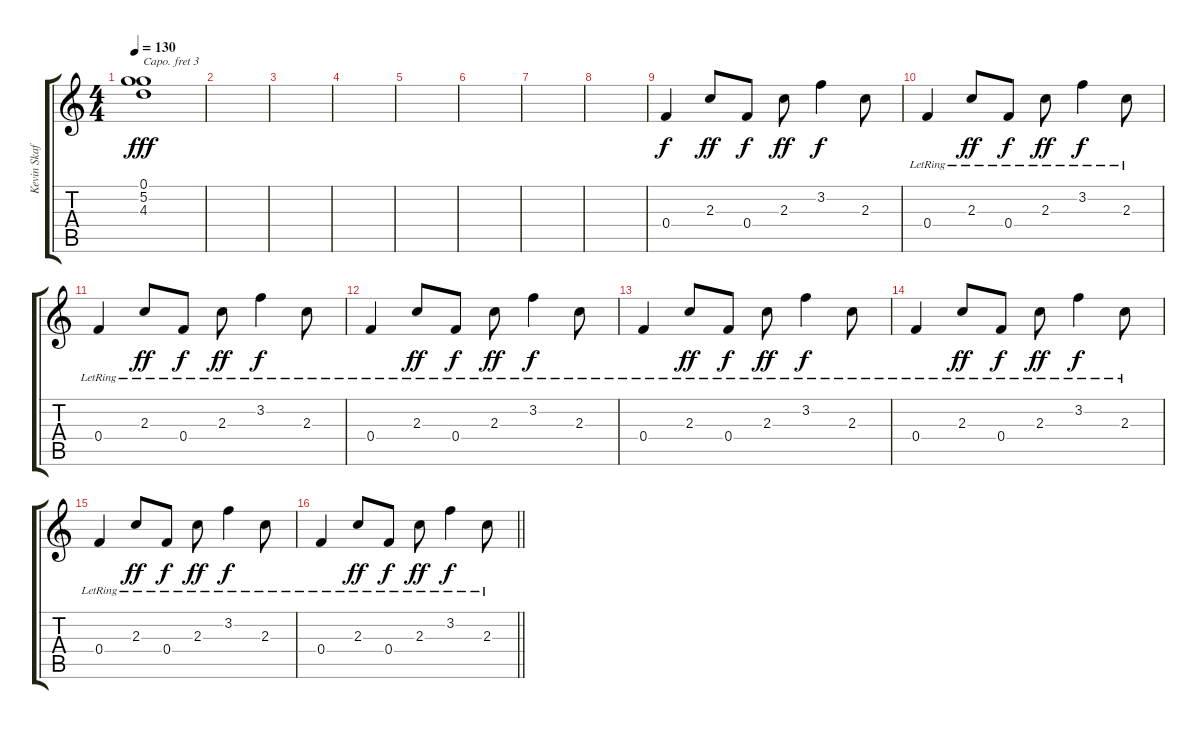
\track ("Kevin Skaff Acoustic" "Kevin Skaf") {instrument acousticguitarsteel}
\staff {score tabs}
\capo 3
\tuning (E4 B3 G3 D3 A2 E2) {hide}
\ts (4 4)
\tempo 130
\clef g2
\ks c
(0.1 5.2 4.3).1{dy fff} |
|
|
|
|
|
|
|
0.4.4{dy f} 2.3.8{dy ff} 0.4.8{dy f} 2.3.8{dy ff} 3.2.4{dy f} 2.3.8 |
0.4{lr}.4 2.3{lr}.8{dy ff} 0.4{lr}.8{dy f} 2.3{lr}.8{dy ff} 3.2{lr}.4{dy f} 2.3{lr}.8 |
0.4{lr}.4 2.3{lr}.8{dy ff} 0.4{lr}.8{dy f} 2.3{lr}.8{dy ff} 3.2{lr}.4{dy f} 2.3{lr}.8 |
0.4{lr}.4 2.3{lr}.8{dy ff} 0.4{lr}.8{dy f} 2.3{lr}.8{dy ff} 3.2{lr}.4{dy f} 2.3{lr}.8 |
0.4{lr}.4 2.3{lr}.8{dy ff} 0.4{lr}.8{dy f} 2.3{lr}.8{dy ff} 3.2{lr}.4{dy f} 2.3{lr}.8 |
0.4{lr}.4 2.3{lr}.8{dy ff} 0.4{lr}.8{dy f} 2.3{lr}.8{dy ff} 3.2{lr}.4{dy f} 2.3{lr}.8 |
0.4{lr}.4 2.3{lr}.8{dy ff} 0.4{lr}.8{dy f} 2.3{lr}.8{dy ff} 3.2{lr}.4{dy f} 2.3{lr}.8 |
\barLineRight lightlight
0.4{lr}.4 2.3{lr}.8{dy ff} 0.4{lr}.8{dy f} 2.3{lr}.8{dy ff} 3.2{lr}.4{dy f} 2.3{lr}.8
